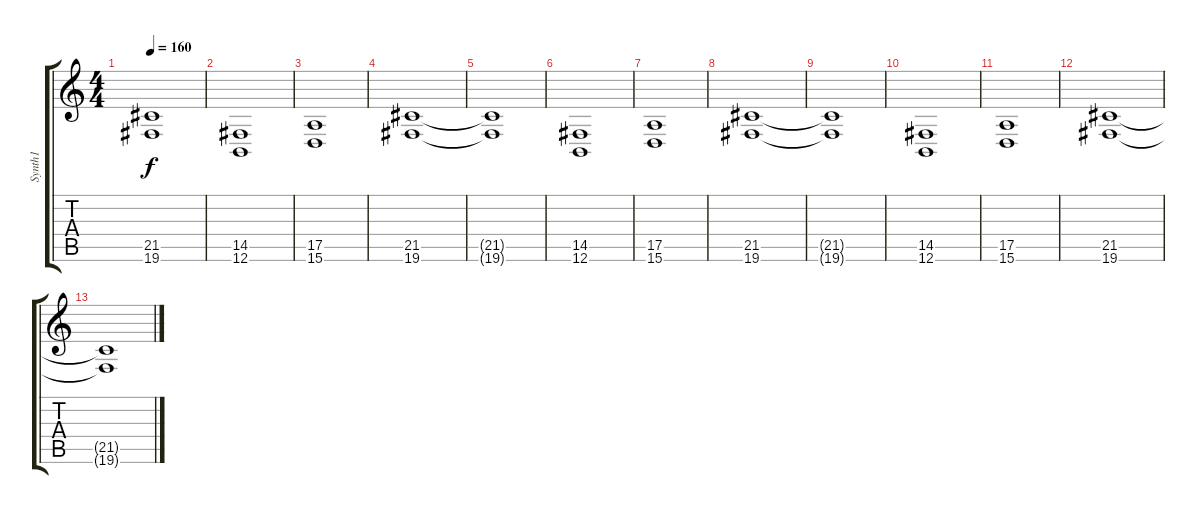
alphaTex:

\track ("Synth1" "Synth1") {instrument synthstrings1}
\staff {score tabs}
\tuning (B3 Gb3 D3 A2 E2 B1) {hide}
\ts (4 4)
\tempo 160
\clef g2
\ks c
(21.5{t} 19.6{t}).1{dy f} |
(14.5 12.6).1 |
(17.5 15.6).1 |
(21.5 19.6).1 |
(21.5{t} 19.6{t}).1 |
(14.5 12.6).1{volume 12} |
(17.5 15.6).1 |
(21.5 19.6).1{volume 9} |
(21.5{t} 19.6{t}).1 |
(14.5 12.6).1{volume 5} |
(17.5 15.6).1 |
(21.5 19.6).1{volume 0} |
(21.5{t} 19.6{t}).1
